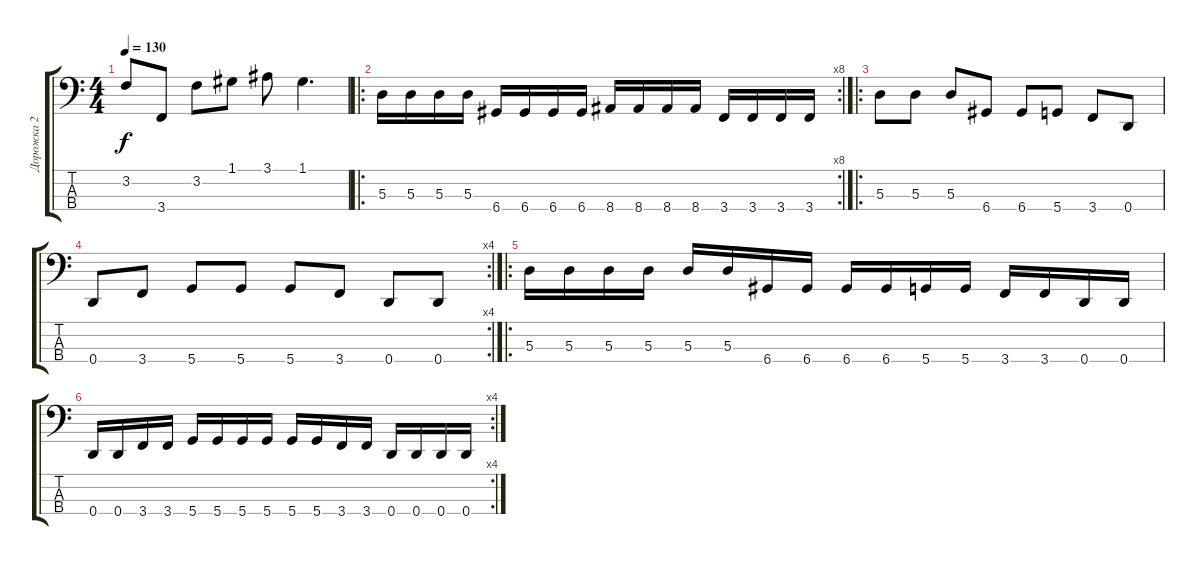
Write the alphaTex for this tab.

\track ("Дорожка 2" "Дорожка 2") {instrument electricbassfinger}
\staff {score tabs}
\tuning (G2 D2 A1 D1) {hide}
\ts (4 4)
\tempo 130
\clef f4
\ks c
3.2.8{dy f} 3.4.8 3.2.8 1.1.8 3.1.8 1.1.4{d} |
\ro
\rc 8
5.3.16 5.3.16 5.3.16 5.3.16 6.4.16 6.4.16 6.4.16 6.4.16 8.4.16 8.4.16 8.4.16 8.4.16 3.4.16 3.4.16 3.4.16 3.4.16 |
\ro
5.3.8 5.3.8 5.3.8 6.4.8 6.4.8 5.4.8 3.4.8 0.4.8 |
\rc 4
0.4.8 3.4.8 5.4.8 5.4.8 5.4.8 3.4.8 0.4.8 0.4.8 |
\ro
5.3.16 5.3.16 5.3.16 5.3.16 5.3.16 5.3.16 6.4.16 6.4.16 6.4.16 6.4.16 5.4.16 5.4.16 3.4.16 3.4.16 0.4.16 0.4.16 |
\rc 4
0.4.16 0.4.16 3.4.16 3.4.16 5.4.16 5.4.16 5.4.16 5.4.16 5.4.16 5.4.16 3.4.16 3.4.16 0.4.16 0.4.16 0.4.16 0.4.16
